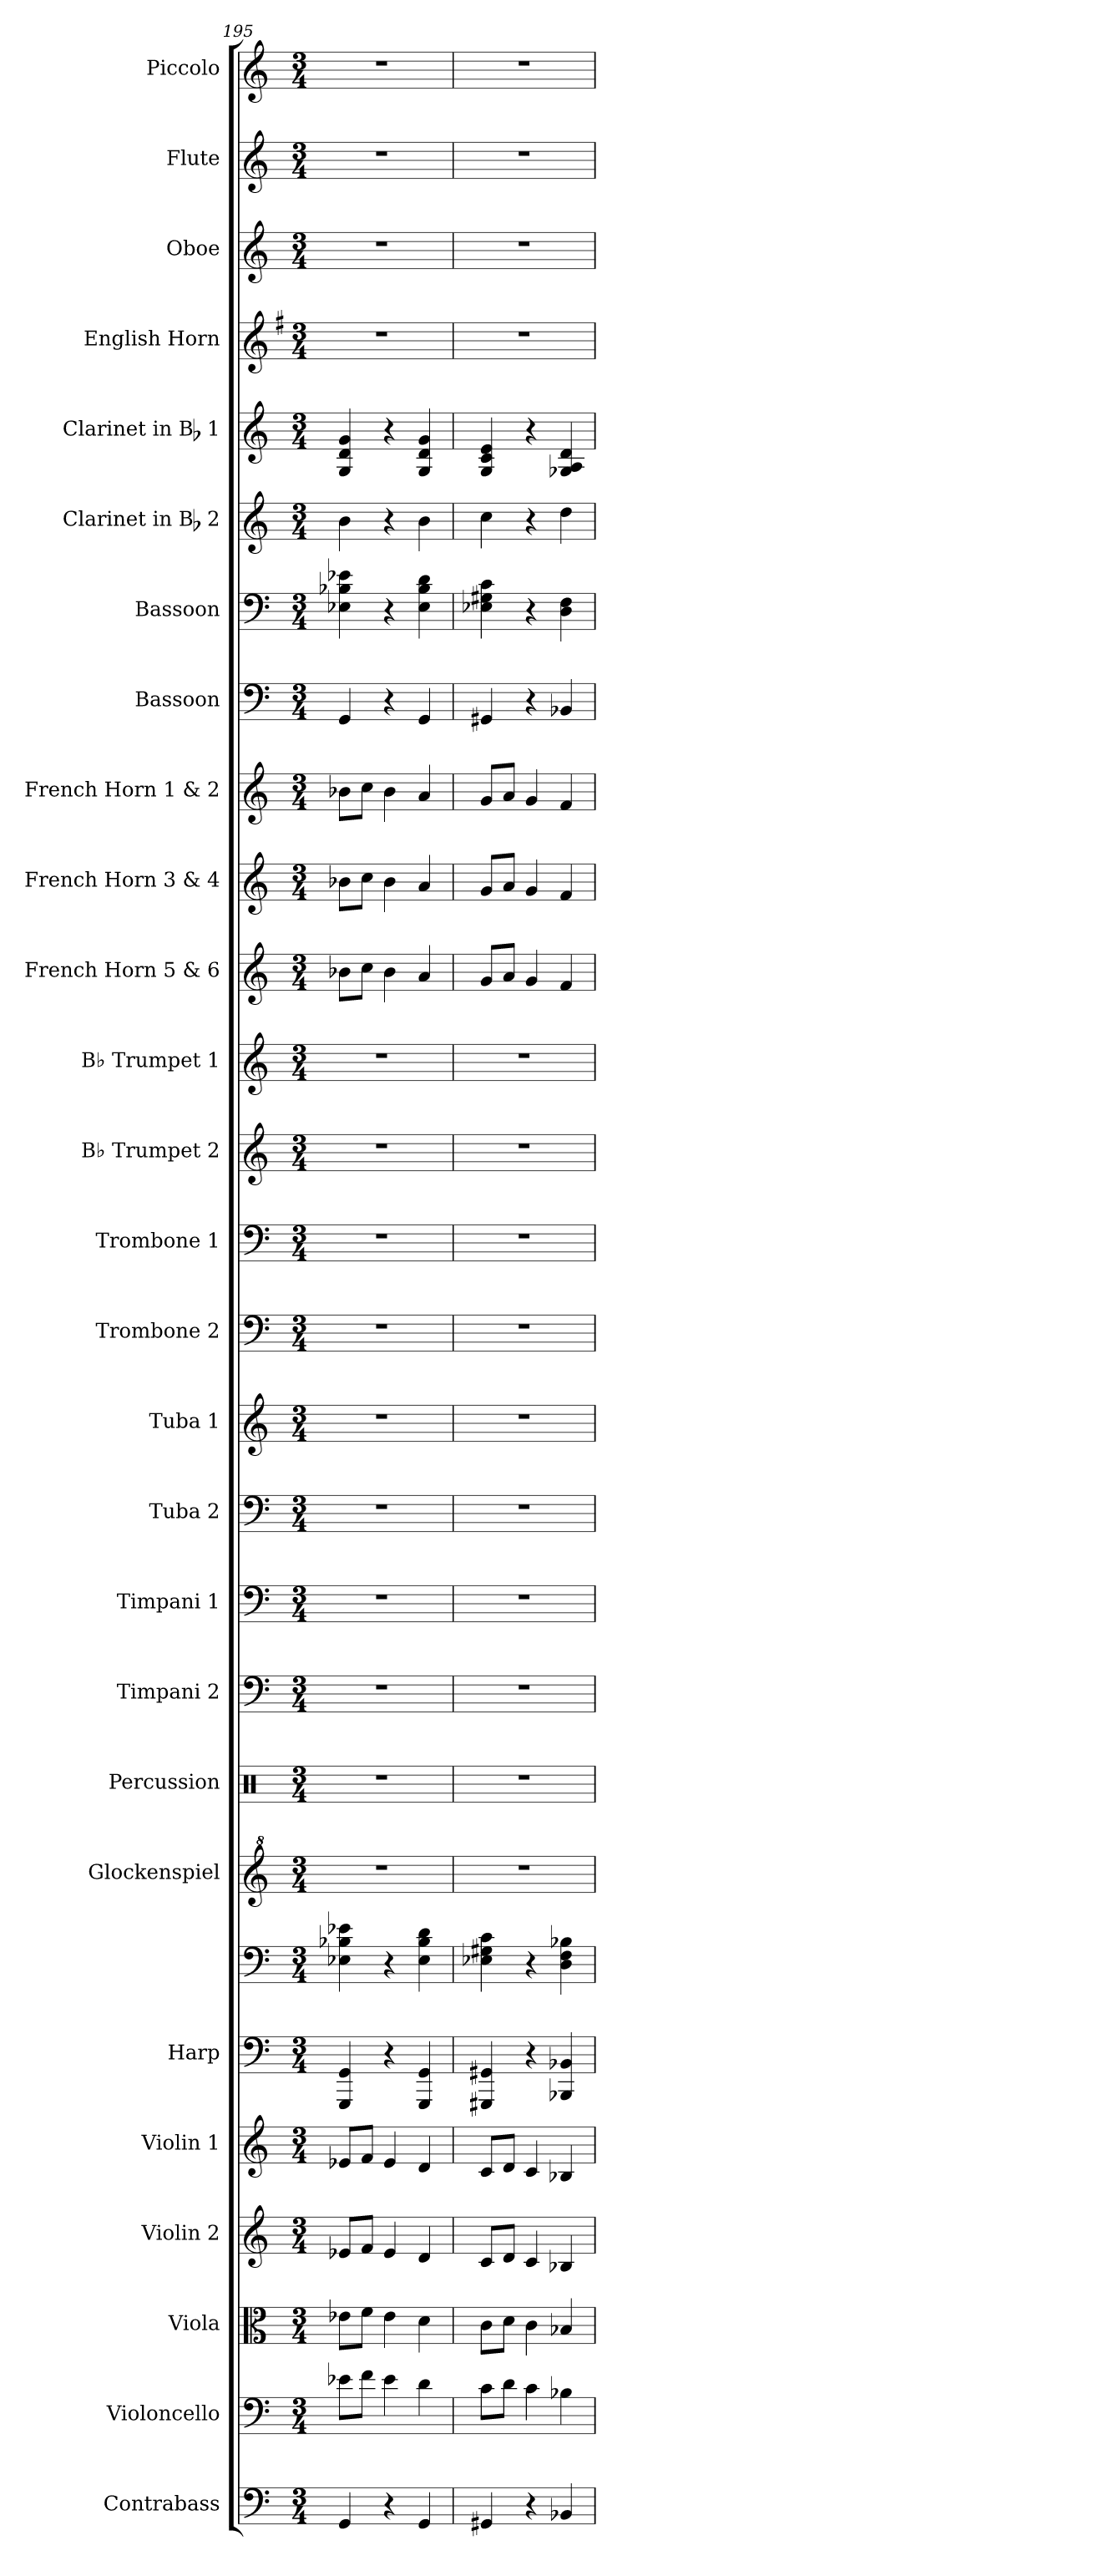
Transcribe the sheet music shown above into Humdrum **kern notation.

**kern	**kern	**kern	**kern	**kern	**kern	**kern	**kern	**kern	**kern	**kern	**kern	**kern	**kern	**kern	**kern	**kern	**kern	**kern	**kern	**kern	**kern	**kern	**kern	**kern	**kern	**kern	**kern
*part27	*part26	*part25	*part24	*part23	*part22	*part22	*part21	*part20	*part19	*part18	*part17	*part16	*part15	*part14	*part13	*part12	*part11	*part10	*part9	*part8	*part7	*part6	*part5	*part4	*part3	*part2	*part1
*staff28	*staff27	*staff26	*staff25	*staff24	*staff23	*staff22	*staff21	*staff20	*staff19	*staff18	*staff17	*staff16	*staff15	*staff14	*staff13	*staff12	*staff11	*staff10	*staff9	*staff8	*staff7	*staff6	*staff5	*staff4	*staff3	*staff2	*staff1
*I"Contrabass	*I"Violoncello	*I"Viola	*I"Violin 2	*I"Violin 1	*I"Harp	*	*I"Glockenspiel	*I"Percussion	*I"Timpani 2	*I"Timpani 1	*I"Tuba 2	*I"Tuba 1	*I"Trombone 2	*I"Trombone 1	*I"B♭ Trumpet 2	*I"B♭ Trumpet 1	*I"French Horn 5 &amp; 6	*I"French Horn 3 &amp; 4	*I"French Horn 1 &amp; 2	*I"Bassoon	*I"Bassoon	*I"Clarinet in Bb 2	*I"Clarinet in Bb 1	*I"English Horn	*I"Oboe	*I"Flute	*I"Piccolo
*I'Cbs.	*I'Vlc.	*I'Vla.	*I'Vln. 2	*I'Vln. 1	*I'Hrp.	*	*I'Glk.	*I'Perc.	*I'Timp. 2	*I'Timp. 1	*I'Tba. 2	*I'Tba. 1	*I'Tbn. 2	*I'Tbn. 1	*I'B♭ Tpt. 2	*I'B♭ Tpt. 1	*I'F Hn. 5 &amp; 6	*I'F Hn. 3 &amp; 4	*I'F Hn. 1 &amp; 2	*I'Bsn.	*I'Bsn.	*	*	*I'Eng Hn.	*I'Ob.	*I'Fl.	*I'Pic.
*clefF4	*clefF4	*clefC3	*clefG2	*clefG2	*clefF4	*clefF4	*clefG^2	*clefX	*clefF4	*clefF4	*clefF4	*clefG2	*clefF4	*clefF4	*clefG2	*clefG2	*clefG2	*clefG2	*clefG2	*clefF4	*clefF4	*clefG2	*clefG2	*clefG2	*clefG2	*clefG2	*clefG2
*	*	*	*	*	*	*	*	*	*	*	*	*	*	*	*ITrd1c2	*ITrd1c2	*ITrd4c7	*ITrd4c7	*ITrd4c7	*	*	*ITrd-5c-8	*ITrd-5c-8	*ITrd4c7	*	*	*
*k[]	*k[]	*k[]	*k[]	*k[]	*k[]	*k[]	*k[]	*k[]	*k[]	*k[]	*k[]	*k[]	*k[]	*k[]	*k[b-e-]	*k[b-e-]	*k[b-]	*k[b-]	*k[b-]	*k[]	*k[]	*k[b-e-a-d-]	*k[b-e-a-d-]	*k[]	*k[]	*k[]	*k[]
*M3/4	*M3/4	*M3/4	*M3/4	*M3/4	*M3/4	*M3/4	*M3/4	*M3/4	*M3/4	*M3/4	*M3/4	*M3/4	*M3/4	*M3/4	*M3/4	*M3/4	*M3/4	*M3/4	*M3/4	*M3/4	*M3/4	*M3/4	*M3/4	*M3/4	*M3/4	*M3/4	*M3/4
=195	=195	=195	=195	=195	=195	=195	=195	=195	=195	=195	=195	=195	=195	=195	=195	=195	=195	=195	=195	=195	=195	=195	=195	=195	=195	=195	=195
4GG/	8e-X\L	8e-X\L	8e-X/L	8e-X/L	4GGG/ 4GG/	4E-X\ 4B-X\ 4e-X\	2.r	2.r	2.r	2.r	2.r	2.r	2.r	2.r	2.r	2.r	8e-X\L	8e-X\L	8e-X\L	4GG/	4E-X\ 4B-X\ 4e-X\	4gg\	4e-/ 4b-/ 4ee-/	2.r	2.r	2.r	2.r
.	8f\J	8f\J	8f/J	8f/J	.	.	.	.	.	.	.	.	.	.	.	.	8f\J	8f\J	8f\J	.	.	.	.	.	.	.	.
4r	4e-\	4e-\	4e-/	4e-/	4r	4r	.	.	.	.	.	.	.	.	.	.	4e-\	4e-\	4e-\	4r	4r	4r	4r	.	.	.	.
4GG/	4d\	4d\	4d/	4d/	4GGG/ 4GG/	4E-\ 4B-\ 4d\	.	.	.	.	.	.	.	.	.	.	4d/	4d/	4d/	4GG/	4E-\ 4B-\ 4d\	4gg\	4e-/ 4b-/ 4ee-/	.	.	.	.
=196	=196	=196	=196	=196	=196	=196	=196	=196	=196	=196	=196	=196	=196	=196	=196	=196	=196	=196	=196	=196	=196	=196	=196	=196	=196	=196	=196
4GG#X/	8c\L	8c\L	8c/L	8c/L	4GGG#X/ 4GG#X/	4E-X\ 4G#X\ 4c\	2.r	2.r	2.r	2.r	2.r	2.r	2.r	2.r	2.r	2.r	8c/L	8c/L	8c/L	4GG#X/	4E-X\ 4G#X\ 4c\	4aa-\	4e-/ 4a-/ 4cc/	2.r	2.r	2.r	2.r
.	8d\J	8d\J	8d/J	8d/J	.	.	.	.	.	.	.	.	.	.	.	.	8d/J	8d/J	8d/J	.	.	.	.	.	.	.	.
4r	4c\	4c\	4c/	4c/	4r	4r	.	.	.	.	.	.	.	.	.	.	4c/	4c/	4c/	4r	4r	4r	4r	.	.	.	.
4BB-X/	4B-X\	4B-X/	4B-X/	4B-X/	4BBB-X/ 4BB-X/	4D\ 4F\ 4B-X\	.	.	.	.	.	.	.	.	.	.	4B-/	4B-/	4B-/	4BB-X/	4D\ 4F\	4bb-\	4e--X/ 4f/ 4b-/	.	.	.	.
=	=	=	=	=	=	=	=	=	=	=	=	=	=	=	=	=	=	=	=	=	=	=	=	=	=	=	=
*-	*-	*-	*-	*-	*-	*-	*-	*-	*-	*-	*-	*-	*-	*-	*-	*-	*-	*-	*-	*-	*-	*-	*-	*-	*-	*-	*-
